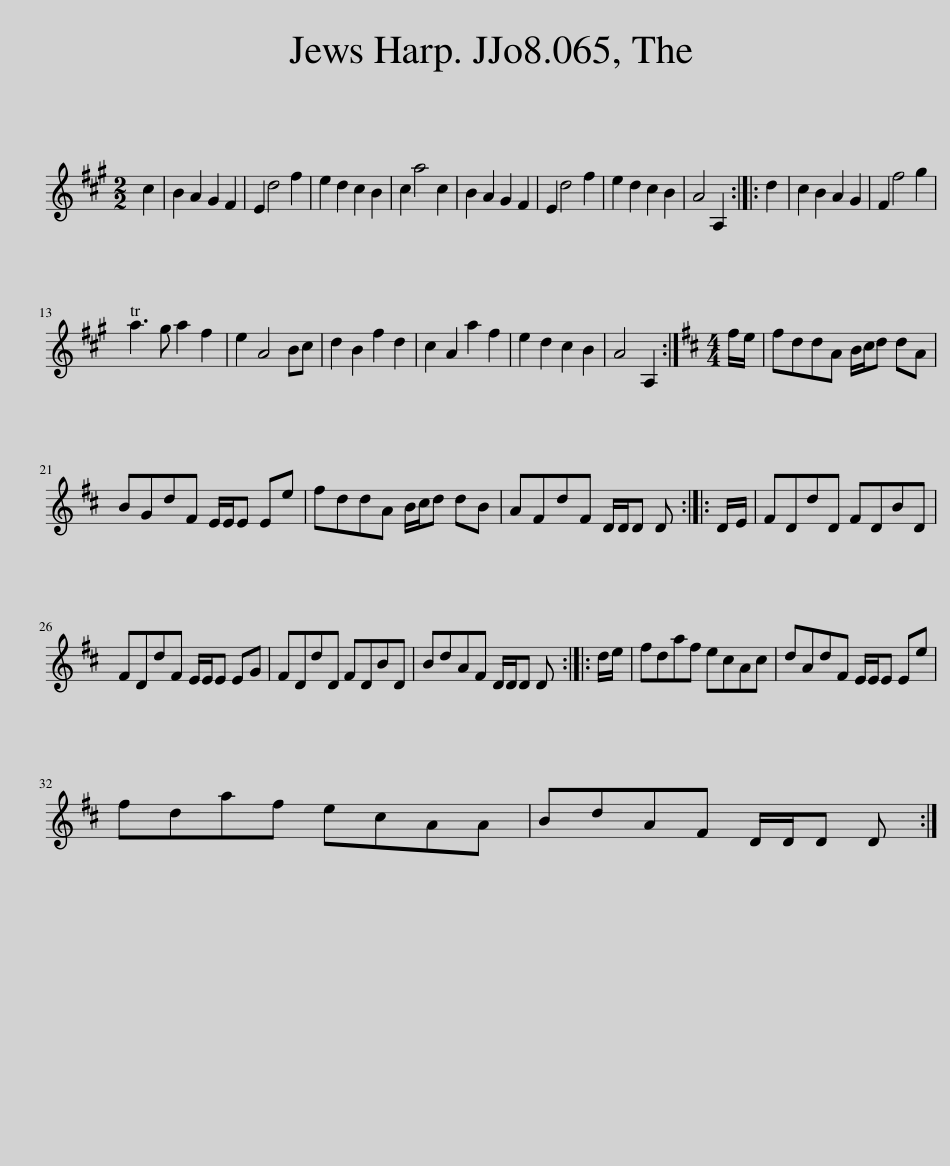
X:1
L:1/8
M:2/2
I:linebreak $
K:A
V:1 treble
V:1
 c2 | B2 A2 G2 F2 | E2 d4 f2 | e2 d2 c2 B2 | c2 a4 c2 | %5
 B2 A2 G2 F2 | E2 d4 f2 | e2 d2 c2 B2 | A4 A,2 :: d2 | %10
 c2 B2 A2 G2 | F2 f4 g2 |$ a3 g a2 f2 | e2 A4 Bc | d2 B2 f2 d2 | %15
 c2 A2 a2 f2 | e2 d2 c2 B2 | A4 A,2 :|[K:D][M:4/4] f/e/ | fddA B/c/d dA |$ %20
 BGdF E/E/E Ee | fddA B/c/d dB | AFdF D/D/D D :: D/E/ | FDdD FDBD |$ %25
 FDdF E/E/E EG | FDdD FDBD | BdAF D/D/D D :: d/e/ | fdaf ecAc | %30
 dAdF E/E/E Ee |$ fdaf ecAA | BdAF D/D/D D :| %33
